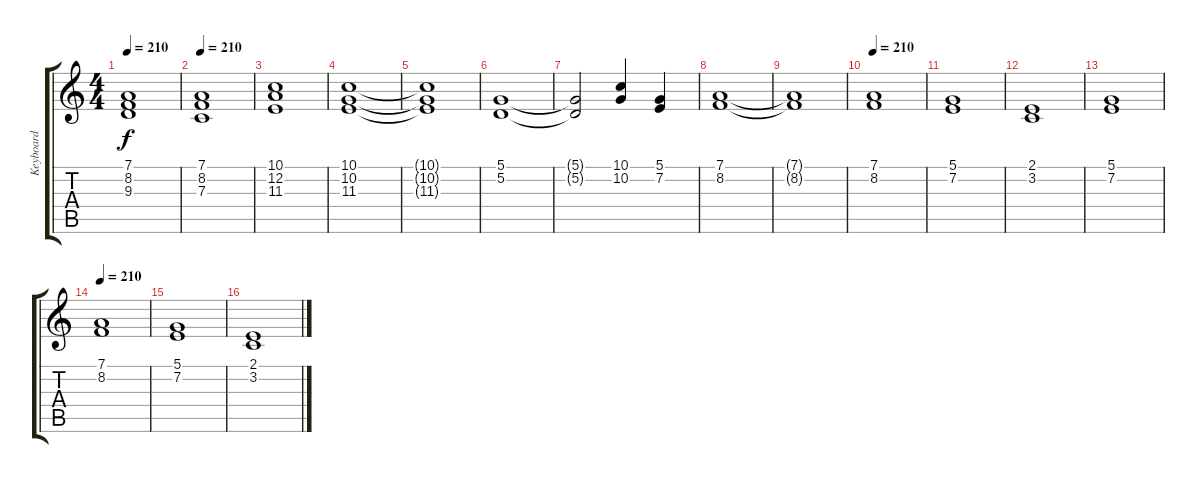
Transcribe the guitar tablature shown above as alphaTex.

\track ("Keyboard" "Keyboard") {instrument stringensemble1}
\staff {score tabs}
\tuning (D4 A3 F3 C3 G2 D2) {hide}
\ts (4 4)
\tempo 210
\clef g2
\ks c
(7.1{t} 8.2{t} 9.3{t}).1{dy f} |
\tempo 210
(7.1 8.2 7.3).1 |
(10.1 12.2 11.3).1 |
(10.1 10.2 11.3).1 |
(10.1{t} 10.2{t} 11.3{t}).1 |
(5.1 5.2).1 |
(5.1{t} 5.2{t}).2 (10.1 10.2).4 (5.1 7.2).4 |
(7.1 8.2).1 |
(7.1{t} 8.2{t}).1 |
\tempo 210
(7.1 8.2).1 |
(5.1 7.2).1 |
(2.1 3.2).1 |
(5.1 7.2).1 |
\tempo 210
(7.1 8.2).1 |
(5.1 7.2).1 |
(2.1 3.2).1
